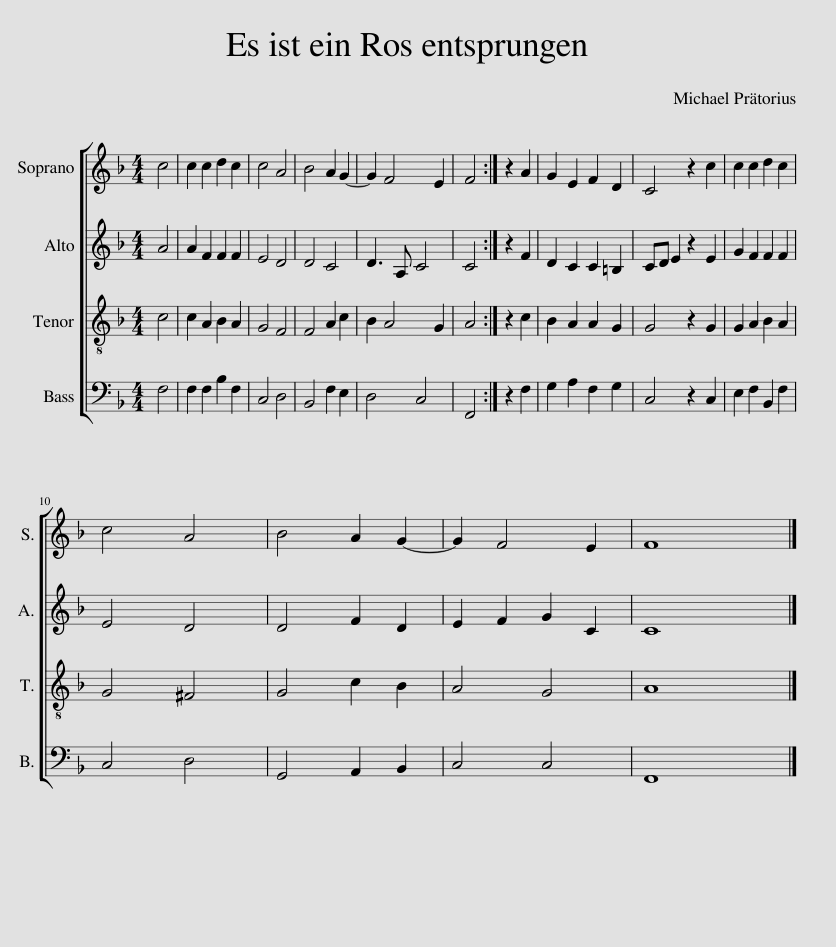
X:1
%%score [ 1 2 3 4 ]
L:1/8
M:4/4
I:linebreak $
K:F
V:1 treble
V:2 treble
V:3 treble-8
V:4 bass
V:1
 c4 | c2 c2 d2 c2 | c4 A4 | B4 A2 G2- | G2 F4 E2 | %5
 F4 :| z2 A2 | G2 E2 F2 D2 | C4 z2 c2 | c2 c2 d2 c2 |$ %10
 c4 A4 | B4 A2 G2- | G2 F4 E2 | F8 |] %14
V:2
 A4 | A2 F2 F2 F2 | E4 D4 | D4 C4 | D3 A, C4 | %5
 C4 :| z2 F2 | D2 C2 C2 =B,2 | CD E2 z2 E2 | G2 F2 F2 F2 |$ %10
 E4 D4 | D4 F2 D2 | E2 F2 G2 C2 | C8 |] %14
V:3
 c4 | c2 A2 B2 A2 | G4 F4 | F4 A2 c2 | B2 A4 G2 | %5
 A4 :| z2 c2 | B2 A2 A2 G2 | G4 z2 G2 | G2 A2 B2 A2 |$ %10
 G4 ^F4 | G4 c2 B2 | A4 G4 | A8 |] %14
V:4
 F,4 | F,2 F,2 B,2 F,2 | C,4 D,4 | B,,4 F,2 E,2 | D,4 C,4 | %5
 F,,4 :| z2 F,2 | G,2 A,2 F,2 G,2 | C,4 z2 C,2 | E,2 F,2 B,,2 F,2 |$ %10
 C,4 D,4 | G,,4 A,,2 B,,2 | C,4 C,4 | F,,8 |] %14
